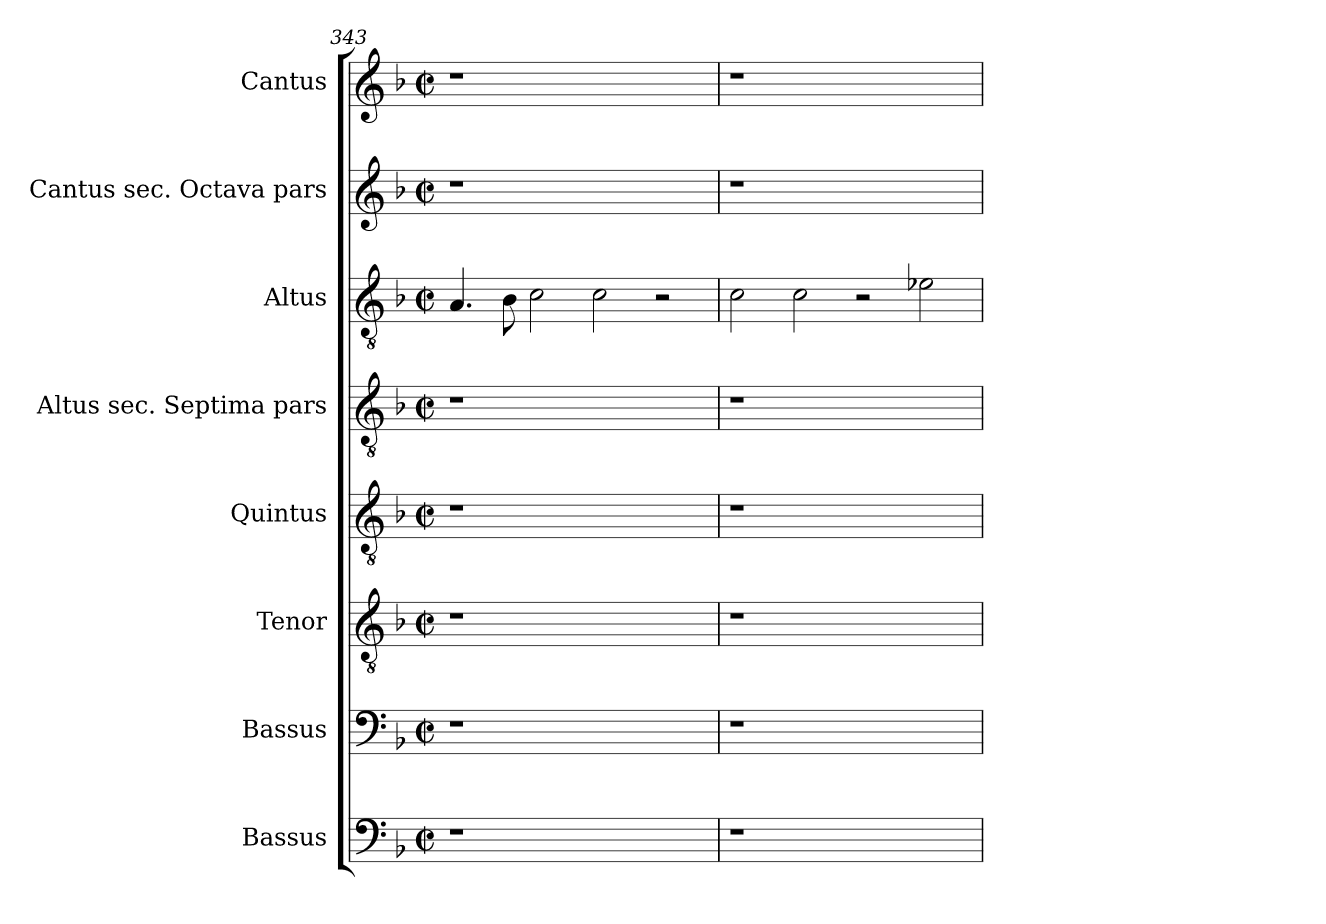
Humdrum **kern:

**kern	**kern	**kern	**kern	**kern	**kern	**kern	**kern
*part8	*part7	*part6	*part5	*part4	*part3	*part2	*part1
*staff8	*staff7	*staff6	*staff5	*staff4	*staff3	*staff2	*staff1
*I"Bassus	*I"Bassus	*I"Tenor	*I"Quintus	*I"Altus sec. Septima pars	*I"Altus	*I"Cantus sec. Octava pars	*I"Cantus
*	*I'Bassus	*I'Tenor	*I'Quintus	*	*I'Altus	*	*I'Cantus
*clefF4	*clefF4	*clefGv2	*clefGv2	*clefGv2	*clefGv2	*clefG2	*clefG2
*k[b-]	*k[b-]	*k[b-]	*k[b-]	*k[b-]	*k[b-]	*k[b-]	*k[b-]
*F:	*F:	*F:	*F:	*F:	*F:	*F:	*F:
*M2/2	*M2/2	*M2/2	*M2/2	*M2/2	*M2/2	*M2/2	*M2/2
*met(c|)	*met(c|)	*met(c|)	*met(c|)	*met(c|)	*met(c|)	*met(c|)	*met(c|)
=343	=343	=343	=343	=343	=343	=343	=343
1r	1r	1r	1r	1r	4.A/	1r	1r
.	.	.	.	.	8B-\	.	.
.	.	.	.	.	2c\	.	.
1ryy	1ryy	1ryy	1ryy	1ryy	2c\	1ryy	1ryy
.	.	.	.	.	2r	.	.
=344	=344	=344	=344	=344	=344	=344	=344
1r	1r	1r	1r	1r	2c\	1r	1r
.	.	.	.	.	2c\	.	.
1ryy	1ryy	1ryy	1ryy	1ryy	2r	1ryy	1ryy
.	.	.	.	.	2e-X\	.	.
=	=	=	=	=	=	=	=
*-	*-	*-	*-	*-	*-	*-	*-
